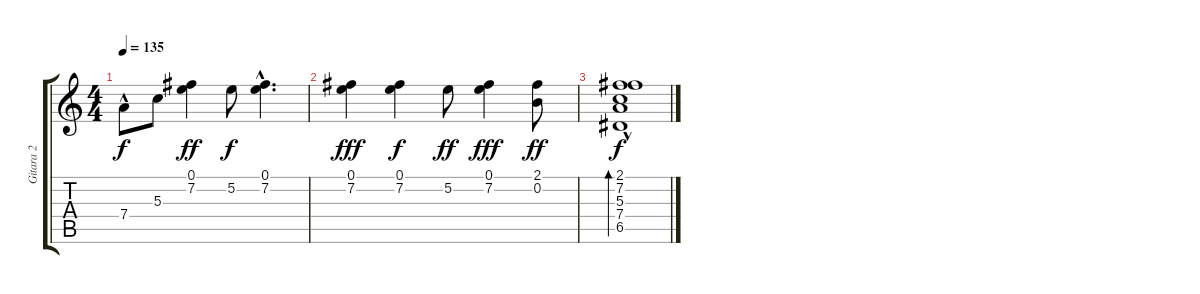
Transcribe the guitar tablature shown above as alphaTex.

\track ("Gitara 2" "Gitara 2") {instrument electricguitarclean}
\staff {score tabs}
\tuning (E4 B3 G3 D3 A2 E2) {hide}
\ts (4 4)
\tempo 135
\clef g2
\ks c
7.4{hac}.8{dy f} 5.3.8 (0.1 7.2).4{dy ff} 5.2.8{dy f} (0.1{hac} 7.2{hac}).4{d} |
(0.1 7.2).4{dy fff} (0.1 7.2).4{dy f} 5.2.8{dy ff} (0.1 7.2).4{dy fff} (2.1 0.2).8{dy ff} |
(2.1{hac} 7.2{hac} 5.3{hac} 7.4 6.5{hac}).1{bd 480 dy f}
